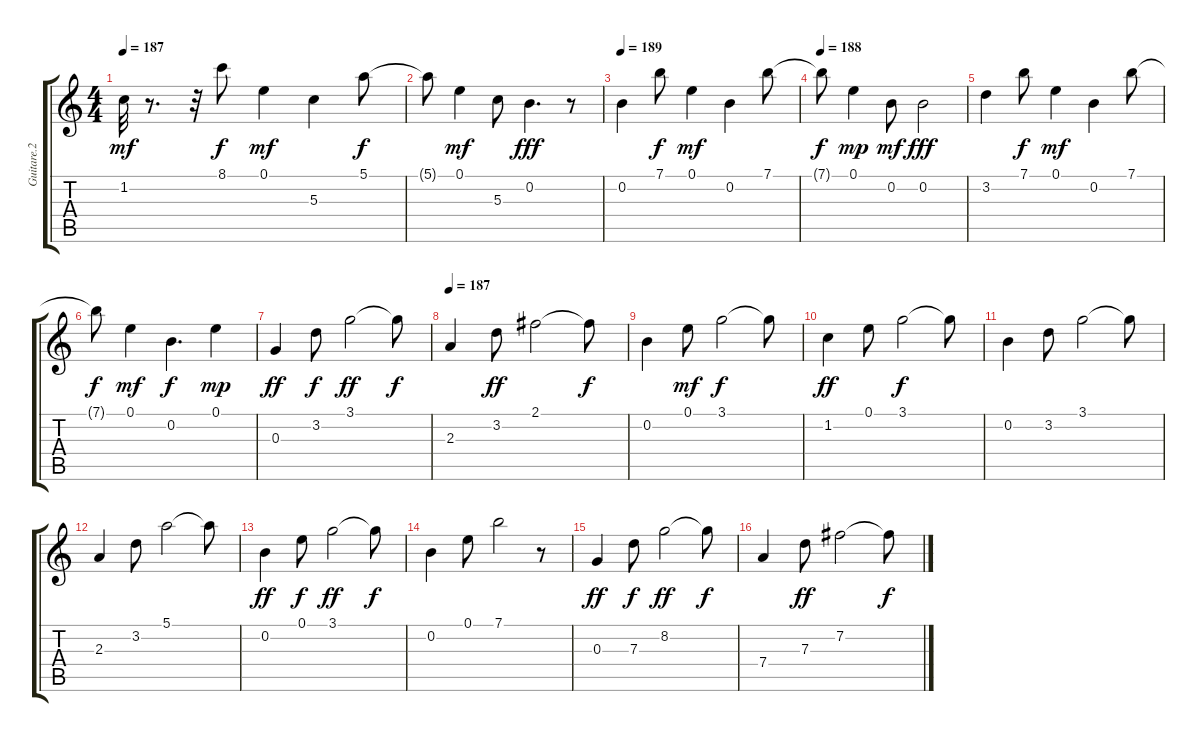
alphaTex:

\track ("Guitare.2           " "Guitare.2 ") {instrument acousticguitarnylon}
\staff {score tabs}
\tuning (E4 B3 G3 D3 A2 E2) {hide}
\ts (4 4)
\tempo 187
\clef g2
\ks c
1.2.32{dy mf} r.8{d} r.32 8.1.8{dy f} 0.1.4{dy mf} 5.3.4 5.1.8{dy f} |
5.1{t}.8 0.1.4{dy mf} 5.3.8 0.2.4{d dy fff} r.8 |
\tempo 189
0.2.4 7.1.8{dy f} 0.1.4{dy mf} 0.2.4 7.1.8 |
\tempo 188
7.1{t}.8{dy f} 0.1.4{dy mp} 0.2.8{dy mf} 0.2.2{dy fff} |
3.2.4 7.1.8{dy f} 0.1.4{dy mf} 0.2.4 7.1.8 |
7.1{t}.8{dy f} 0.1.4{dy mf} 0.2.4{d dy f} 0.1.4{dy mp} |
0.3.4{dy ff} 3.2.8{dy f} 3.1.2{dy ff} 3.1{t}.8{dy f} |
\tempo 187
2.3.4 3.2.8{dy ff} 2.1.2 2.1{t}.8{dy f} |
0.2.4 0.1.8{dy mf} 3.1.2{dy f} 3.1{t}.8 |
1.2.4{dy ff} 0.1.8 3.1.2{dy f} 3.1{t}.8 |
0.2.4 3.2.8 3.1.2 3.1{t}.8 |
2.3.4 3.2.8 5.1.2 5.1{t}.8 |
0.2.4{dy ff} 0.1.8{dy f} 3.1.2{dy ff} 3.1{t}.8{dy f} |
0.2.4 0.1.8 7.1.2 r.8 |
0.3.4{dy ff} 7.3.8{dy f} 8.2.2{dy ff} 8.2{t}.8{dy f} |
7.4.4 7.3.8{dy ff} 7.2.2 7.2{t}.8{dy f}
